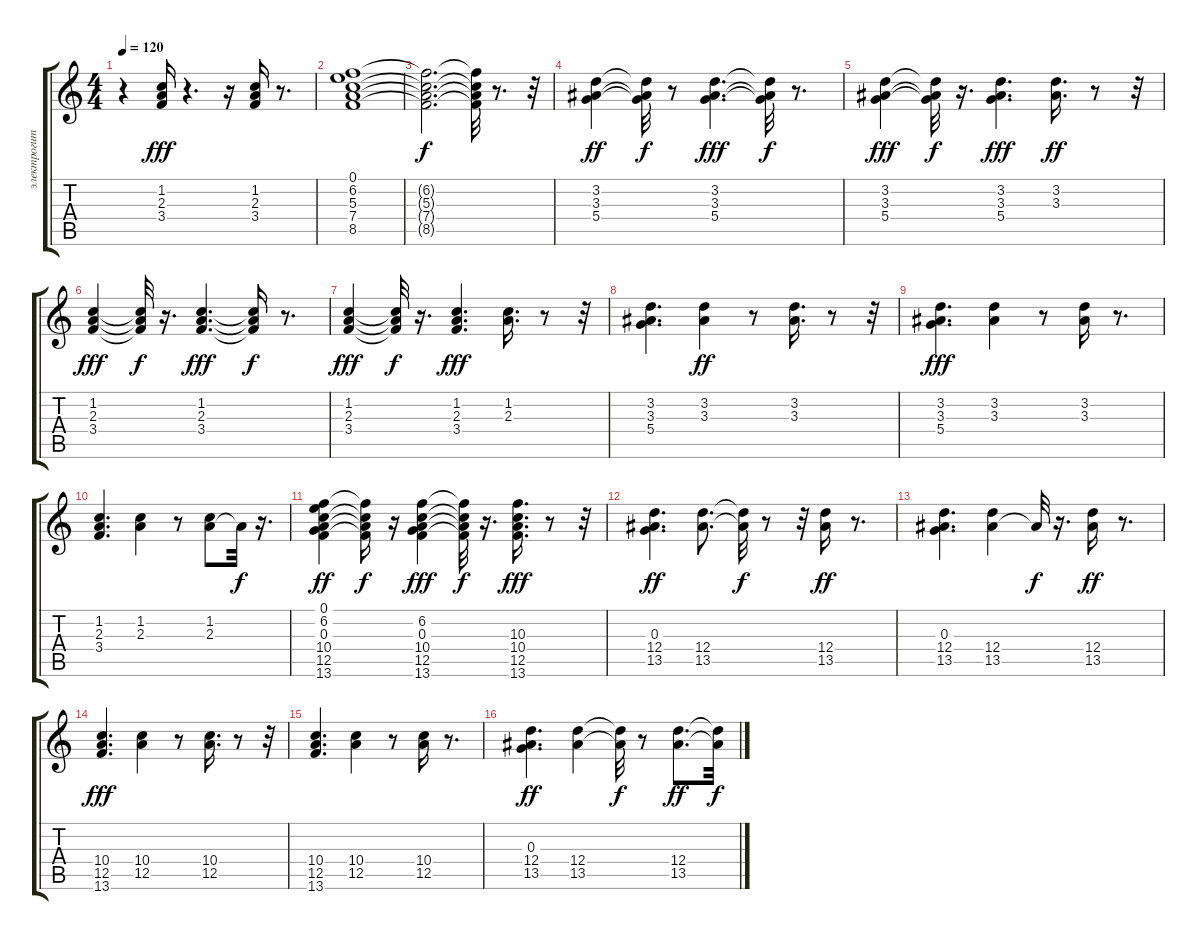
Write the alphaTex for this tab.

\track ("электрогитара" "электрогит") {instrument electricguitarclean}
\staff {score tabs}
\tuning (E4 B3 G3 D3 A2 E2) {hide}
\ts (4 4)
\tempo 120
\clef g2
\ks c
r.4{dy fff} (1.2 2.3 3.4).16 r.4{d} r.16 (1.2 2.3 3.4).16 r.8{d} |
(0.1 6.2 5.3 7.4 8.5).1 |
(6.2{t} 5.3{t} 7.4{t} 8.5{t}).2{d dy f} (6.2{t} 5.3{t} 7.4{t} 8.5{t}).32 r.8{d} r.32 |
(3.2 3.3 5.4).4{dy ff} (3.2{t} 3.3{t} 5.4{t}).32{dy f} r.8 (3.2 3.3 5.4).4{d dy fff} (3.2{t} 3.3{t} 5.4{t}).32{dy f} r.8{d} |
(3.2 3.3 5.4).4{dy fff} (3.2{t} 3.3{t} 5.4{t}).32{dy f} r.16{d} (3.2 3.3 5.4).4{d dy fff} (3.2 3.3).16{d dy ff} r.8 r.32 |
(1.2 2.3 3.4).4{dy fff} (1.2{t} 2.3{t} 3.4{t}).32{dy f} r.16{d} (1.2 2.3 3.4).4{d dy fff} (1.2{t} 2.3{t} 3.4{t}).16{dy f} r.8{d} |
(1.2 2.3 3.4).4{dy fff} (1.2{t} 2.3{t} 3.4{t}).32{dy f} r.16{d} (1.2 2.3 3.4).4{d dy fff} (1.2 2.3).16{d} r.8 r.32 |
(3.2 3.3 5.4).4{d} (3.2 3.3).4{dy ff} r.8 (3.2 3.3).16{d} r.8 r.32 |
(3.2 3.3 5.4).4{d dy fff} (3.2 3.3).4 r.8 (3.2 3.3).16 r.8{d} |
(1.2 2.3 3.4).4{d} (1.2 2.3).4 r.8 (1.2 2.3).8 2.3{t}.32{dy f} r.16{d} |
(0.1 6.2 0.3 10.4 12.5 13.6).4{dy ff} (6.2{t} 10.4{t} 12.5{t} 13.6{t}).16{dy f} r.16 (6.2 0.3 10.4 12.5 13.6).4{dy fff} (6.2{t} 10.4{t} 12.5{t} 13.6{t}).32{dy f} r.16{d} (10.3 10.4 12.5 13.6).16{d dy fff} r.8 r.32 |
(0.3 12.4 13.5).4{d dy ff} (12.4 13.5).8{d} (12.4{t} 13.5{t}).32{dy f} r.8 r.32 (12.4 13.5).16{dy ff} r.8{d} |
(0.3 12.4 13.5).4{d} (12.4 13.5).4 13.5{t}.32{dy f} r.16{d} (12.4 13.5).16{dy ff} r.8{d} |
(10.4 12.5 13.6).4{d dy fff} (10.4 12.5).4 r.8 (10.4 12.5).16{d} r.8 r.32 |
(10.4 12.5 13.6).4{d} (10.4 12.5).4 r.8 (10.4 12.5).16 r.8{d} |
(0.3 12.4 13.5).4{d dy ff} (12.4 13.5).4 (12.4{t} 13.5{t}).32{dy f} r.8 (12.4 13.5).8{d dy ff} (12.4{t} 13.5{t}).32{dy f}
